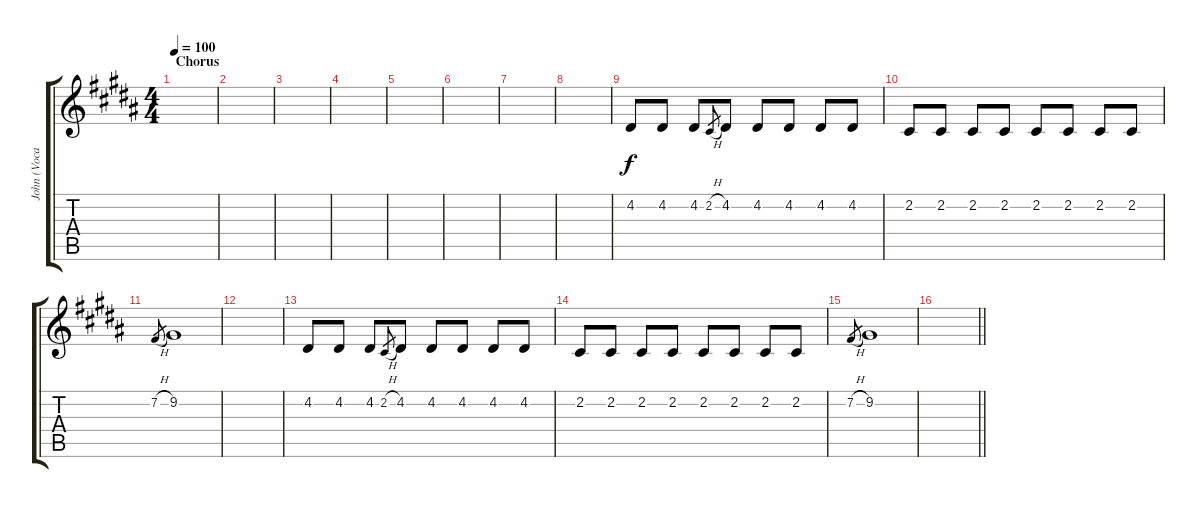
\track ("John (Vocals)" "John (Voca") {instrument sopranosax}
\staff {score tabs}
\tuning (E4 B3 G3 D3 A2 E2) {hide}
\ts (4 4)
\section ("" "Chorus")
\tempo 100
\clef g2
\ks b
|
|
|
|
|
|
|
|
4.2.8 4.2.8 4.2.8 2.2{h}.8{gr} 4.2.8 4.2.8 4.2.8 4.2.8 4.2.8 |
2.2.8 2.2.8 2.2.8 2.2.8 2.2.8 2.2.8 2.2.8 2.2.8 |
7.2{h}.8{gr} 9.2.1 |
|
4.2.8 4.2.8 4.2.8 2.2{h}.8{gr} 4.2.8 4.2.8 4.2.8 4.2.8 4.2.8 |
2.2.8 2.2.8 2.2.8 2.2.8 2.2.8 2.2.8 2.2.8 2.2.8 |
7.2{h}.8{gr} 9.2.1 |
\barLineRight lightlight
